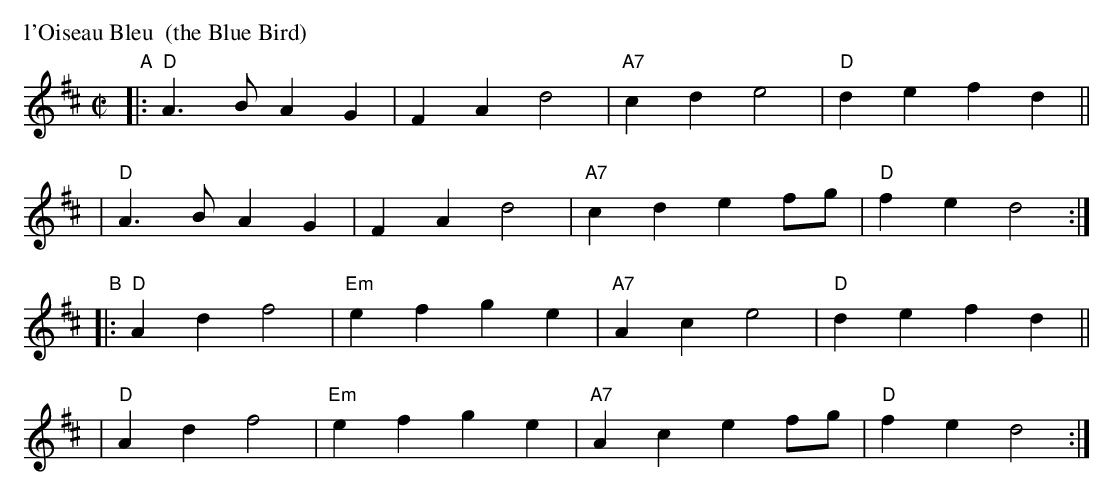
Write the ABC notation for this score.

X:1
P: l'Oiseau Bleu  (the Blue Bird)
C:
M: C|
L: 1/8
K: D
"^A"\
|:"D"A3B A2G2 | F2A2 d4 | "A7"c2d2 e4 | "D"d2e2 f2d2 ||
| "D"A3B A2G2 | F2A2 d4 | "A7"c2d2 e2fg | "D"f2e2 d4 :|
"^B"\
|:"D"A2d2 f4 | "Em"e2f2 g2e2 | "A7"A2c2 e4 | "D"d2e2 f2d2 ||
| "D"A2d2 f4 | "Em"e2f2 g2e2 | "A7"A2c2 e2fg | "D"f2e2 d4 :|
